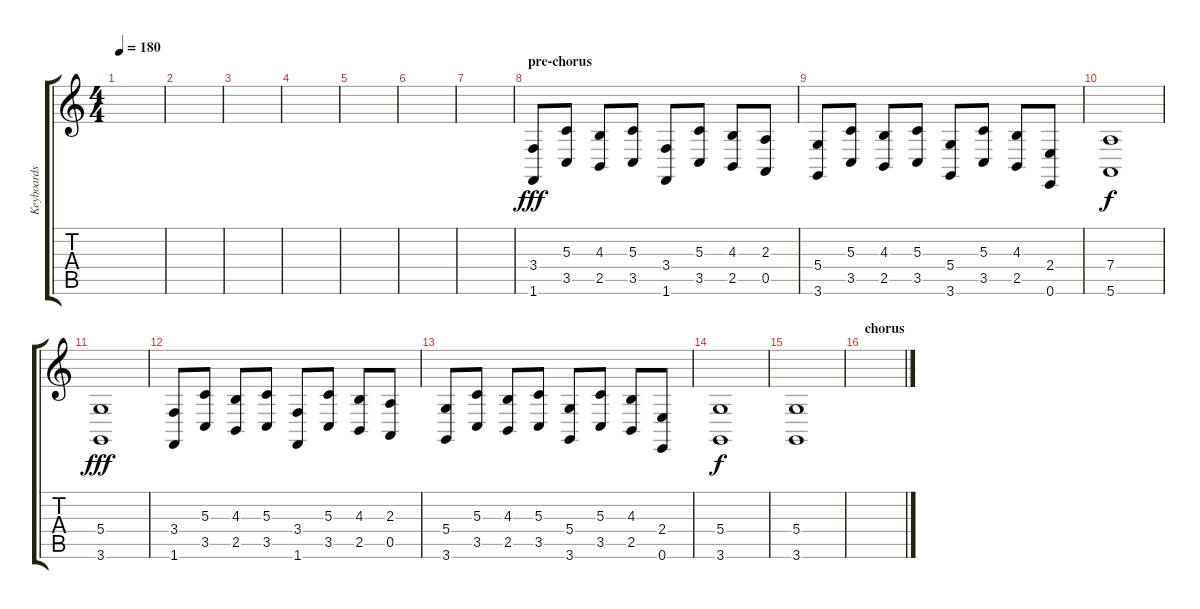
\track ("Keyboards" "Keyboards") {instrument acousticgrandpiano}
\staff {score tabs}
\tuning (E4 B3 G3 D3 A2 E2) {hide}
\ts (4 4)
\tempo 180
\clef g2
\ks c
|
|
|
|
|
|
|
\section ("" "pre-chorus")
(3.4 1.6).8{dy fff} (5.3 3.5).8 (4.3 2.5).8 (5.3 3.5).8 (3.4 1.6).8 (5.3 3.5).8 (4.3 2.5).8 (2.3 0.5).8 |
(5.4 3.6).8 (5.3 3.5).8 (4.3 2.5).8 (5.3 3.5).8 (5.4 3.6).8 (5.3 3.5).8 (4.3 2.5).8 (2.4 0.6).8 |
(7.4 5.6).1{dy f} |
(5.4 3.6).1{dy fff} |
(3.4 1.6).8 (5.3 3.5).8 (4.3 2.5).8 (5.3 3.5).8 (3.4 1.6).8 (5.3 3.5).8 (4.3 2.5).8 (2.3 0.5).8 |
(5.4 3.6).8 (5.3 3.5).8 (4.3 2.5).8 (5.3 3.5).8 (5.4 3.6).8 (5.3 3.5).8 (4.3 2.5).8 (2.4 0.6).8 |
(5.4 3.6).1{dy f} |
(5.4 3.6).1 |
\section ("" "chorus")
